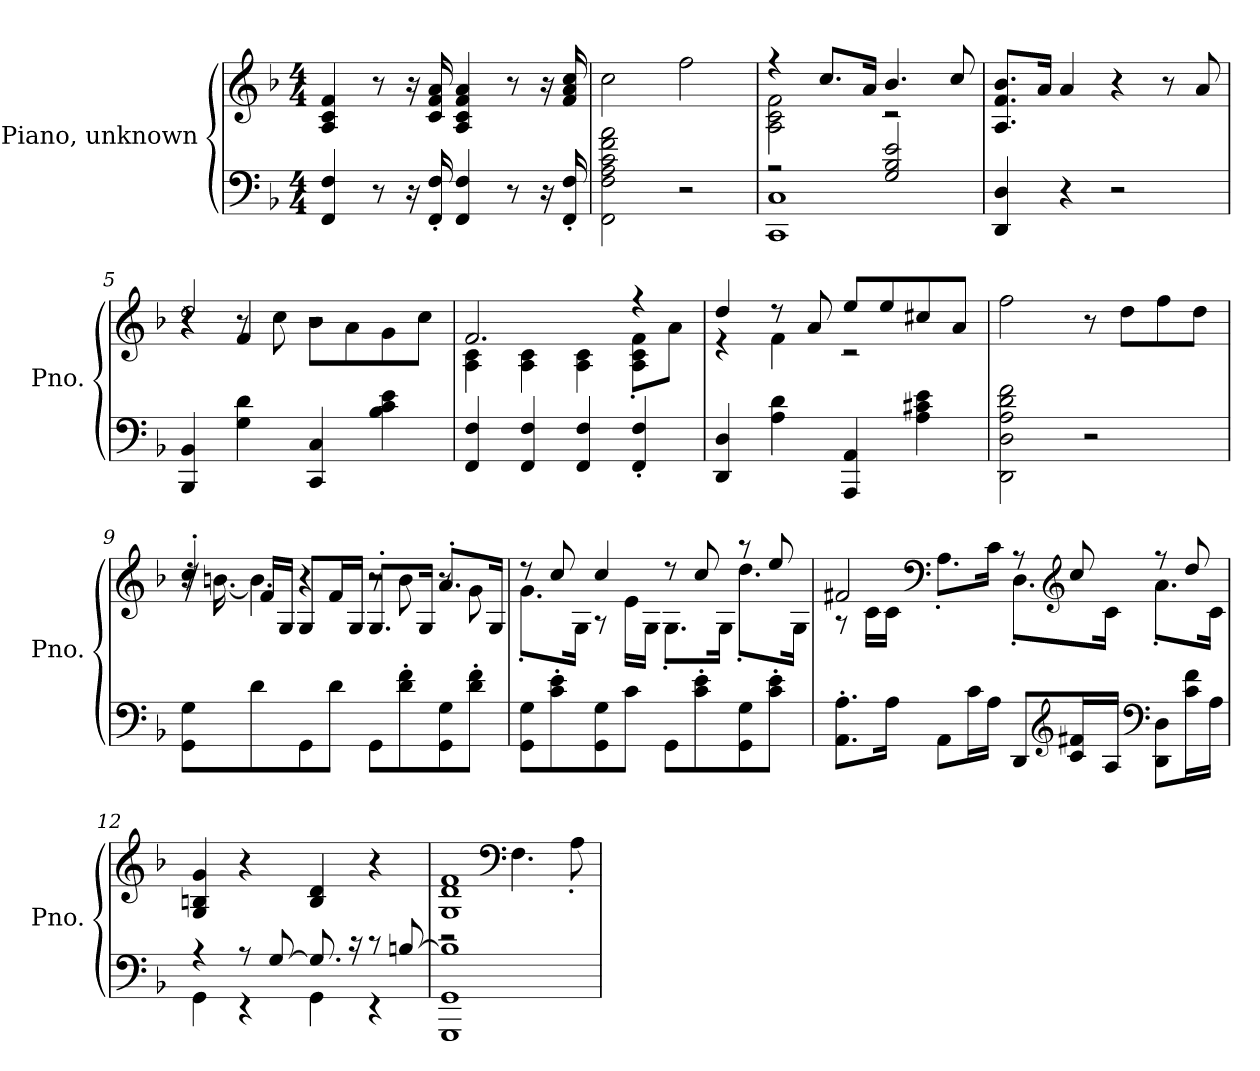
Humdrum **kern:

**kern	**kern
*part1	*part1
*staff2	*staff1
*I"Piano, unknown	*
*I'Pno.	*
*clefF4	*clefG2
*k[b-]	*k[b-]
*M4/4	*M4/4
*MM120	*MM120
=1	=1
4FF/ 4F/	4A/ 4c/ 4f/
8r	8r
16r	16r
16FF/' 16F/'	16c/ 16f/ 16a/
4FF/ 4F/	4A/ 4c/ 4f/ 4a/
8r	8r
16r	16r
16FF/' 16F/'	16f/ 16a/ 16cc/
=2	=2
2FF\ 2F\ 2A\ 2c\ 2f\ 2a\	2cc\
2r	2ff\
=3	=3
*^	*^
2r	1CC 1C	4r	2A\ 2c\ 2f\
.	.	8.cc/L	.
.	.	16a/Jk	.
2G/ 2B-/ 2e/	.	4.b-/	2r
.	.	8cc/	.
*v	*v	*	*
*	*v	*v
=4	=4
4DD/ 4D/	8.A/ 8.f/ 8.b-/L
.	16a/Jk
4r	4a/
2r	4r
.	8r
.	8a/
=5	=5
*	*^
*	*	*^
4BBB-/ 4BB-/	2dd/	4r	4r
4G\ 4d\	.	8r	4f/
.	.	8cc\	.
4CC/ 4C/	2r	8b-\L	2r
.	.	8a\	.
4B-\ 4c\ 4e\	.	8g\	.
.	.	8cc\J	.
*	*	*v	*v
=6	=6	=6
4FF/ 4F/	2.f/	4A\ 4c\
4FF/ 4F/	.	4A\ 4c\
4FF/ 4F/	.	4A\ 4c\
4FF/' 4F/'	4r	8A\' 8c\' 8f\'L
.	.	8a\J
!!LO:LB:g=z	!!
=7	=7	=7
4DD/ 4D/	4dd/	4r
4A\ 4d\	8r	4f\
.	8a/	.
4AAA/ 4AA/	8ee/L	2r
.	8ee/	.
4A\ 4c#X\ 4e\	8cc#X/	.
.	8a/J	.
*	*v	*v
=8	=8
2DD\ 2D\ 2A\ 2d\ 2f\	2ff\
2r	8r
.	8dd\L
.	8ff\
.	8dd\J
=9	=9
*	*^
*	*	*^
8GG\ 8G\L	4cc'/	32r	8r
.	.	[16.bn\	.
8d\	.	4.b\]	16f/LL
.	.	.	16G/JJ
8GG\	4r	.	8G/L
8d\J	.	.	16f/L
.	.	.	16G/JJ
8GG\L	2r	8r	8.G'/L
8d\' 8f\'	.	8b\	.
.	.	.	16G/Jk
8GG\ 8G\	.	8r	8.a'/L
8d\' 8f\'J	.	8g\	.
.	.	.	16G/Jk
*	*	*v	*v
!!LO:LB:g=z
=10	=10	=10
8GG\ 8G\L	8r	8.g'\L
8c\' 8e\'	8cc/	.
.	.	16G\Jk
8GG\ 8G\	4cc/	8r
8c\J	.	16e\LL
.	.	16G\JJ
8GG\L	8r	8.G'\L
8c\' 8e\'	8cc/	.
.	.	16G\Jk
8GG\ 8G\	8r	8.dd'\L
8c\' 8e\'J	8ee/	.
.	.	16G\Jk
=11	=11	=11
8.AA\' 8.A\'L	2f#X/	8r
.	.	16c\LL
16A\Jk	.	16c\JJ
*	*clefF4	*
8AA\L	.	8.A'\L
16c\L	.	.
16A\JJ	.	16c\Jk
8DD/L	8r	8.D'\L
*clefG2	*clefG2	*
16c/ 16f#X/L	8cc/	.
16A/JJ	.	16c\Jk
*clefF4	*	*
8DD\ 8D\L	8r	8.a'\L
16c\ 16f#\L	8dd/	.
16A\JJ	.	16c\Jk
*	*v	*v
!!LO:LB:g=z
=12	=12
*^	*
4r	4GG\	4G/ 4Bn/ 4g/
8r	4r	4r
[8G/	.	.
8.G/]	4GG\	4B/ 4d/
16r	.	.
8r	4r	4r
[8Bn/	.	.
=13	=13	=13
*	*	*^
1B]	1GGG 1GG	1G 1d 1f	2r
*	*	*clefF4	*
.	.	.	4.F\
.	.	.	8A'\
*v	*v	*	*
*	*v	*v
=	=
*-	*-
